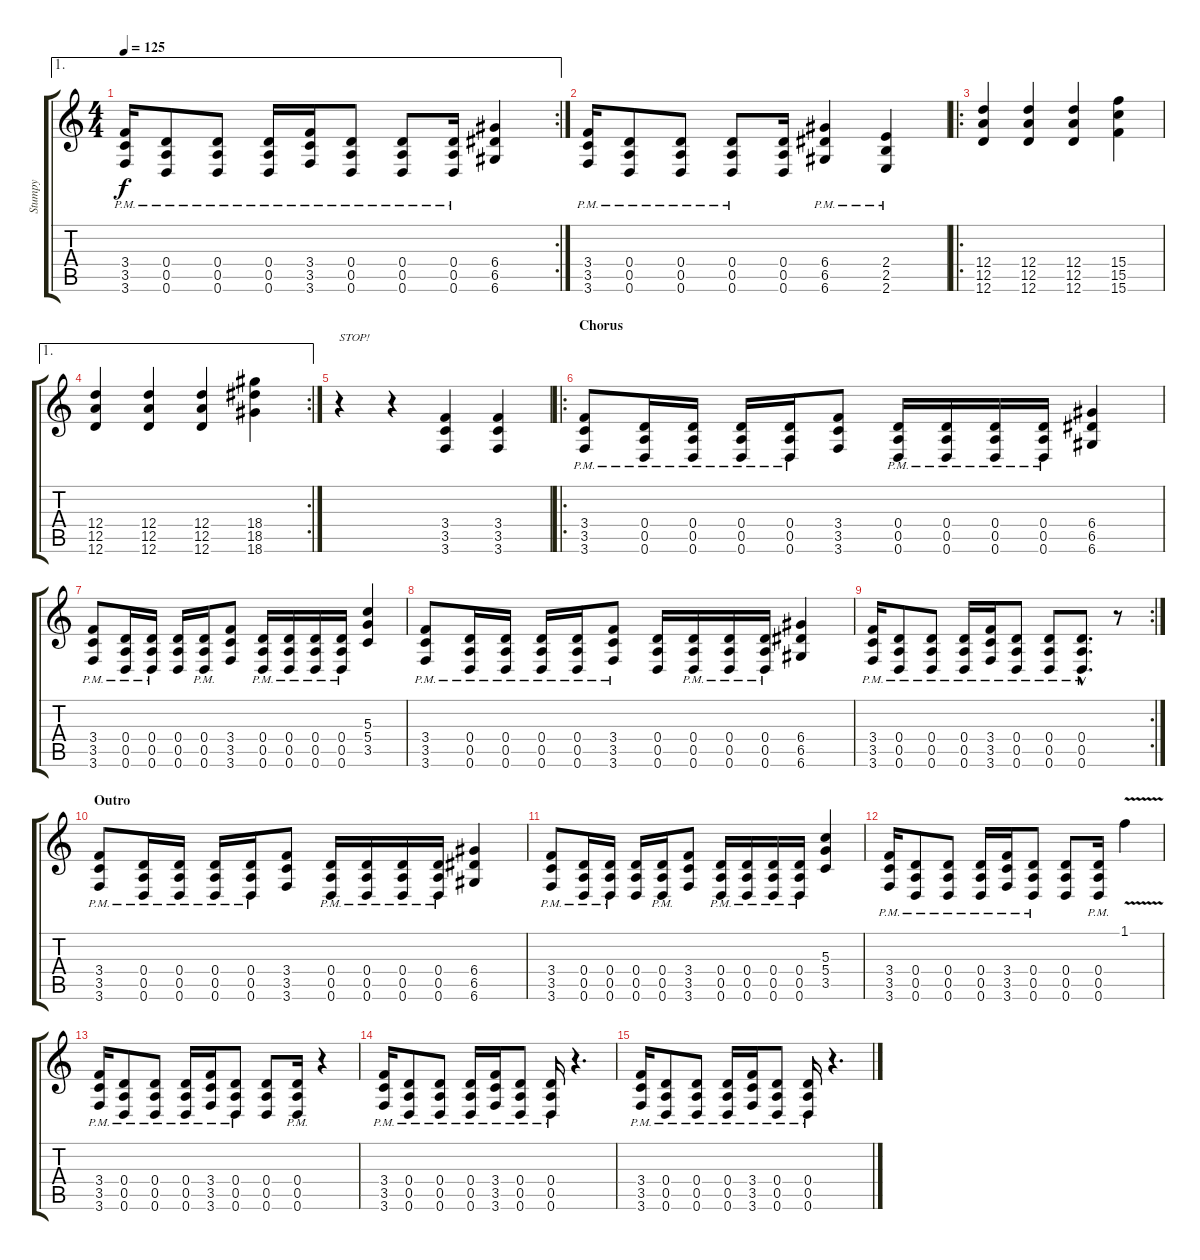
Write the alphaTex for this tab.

\track ("Stumpy" "Stumpy") {instrument overdrivenguitar}
\staff {score tabs}
\tuning (E4 B3 G3 D3 A2 D2) {hide}
\ae 1
\rc 2
\ts (4 4)
\tempo 125
\clef g2
\ks c
(3.4 3.5{pm} 3.6).16{dy f} (0.4 0.5{pm} 0.6).8 (0.4 0.5{pm} 0.6).8 (0.4 0.5{pm} 0.6).16 (3.4 3.5{pm} 3.6).16 (0.4 0.5{pm} 0.6).8 (0.4 0.5{pm} 0.6).8 (0.4 0.5{pm} 0.6).16 (6.4 6.5 6.6).4 |
(3.4 3.5{pm} 3.6).16 (0.4 0.5{pm} 0.6).8 (0.4 0.5{pm} 0.6).8 (0.4 0.5{pm} 0.6).8 (0.4 0.5 0.6).16 (6.4 6.5{pm} 6.6).4 (2.4 2.5{pm} 2.6).4 |
\ro
(12.4 12.5 12.6).4 (12.4 12.5 12.6).4 (12.4 12.5 12.6).4 (15.4 15.5 15.6).4 |
\ae 1
\rc 2
(12.4 12.5 12.6).4 (12.4 12.5 12.6).4 (12.4 12.5 12.6).4 (18.4 18.5 18.6).4 |
r.4{txt "STOP!"} r.4 (3.4 3.5 3.6).4 (3.4 3.5 3.6).4 |
\ro
\section ("" "Chorus")
(3.4{pm} 3.5 3.6).8 (0.4{pm} 0.5 0.6).16 (0.4{pm} 0.5 0.6).16 (0.4{pm} 0.5 0.6).16 (0.4{pm} 0.5 0.6).16 (3.4 3.5 3.6).8 (0.4{pm} 0.5 0.6).16 (0.4{pm} 0.5 0.6).16 (0.4{pm} 0.5 0.6).16 (0.4{pm} 0.5 0.6).16 (6.4 6.5 6.6).4 |
(3.4{pm} 3.5 3.6).8 (0.4{pm} 0.5 0.6).16 (0.4{pm} 0.5 0.6).16 (0.4 0.5 0.6).16 (0.4{pm} 0.5 0.6).16 (3.4 3.5 3.6).8 (0.4{pm} 0.5 0.6).16 (0.4{pm} 0.5 0.6).16 (0.4{pm} 0.5 0.6).16 (0.4{pm} 0.5 0.6).16 (5.3 5.4 3.5).4 |
(3.4{pm} 3.5 3.6).8 (0.4{pm} 0.5 0.6).16 (0.4{pm} 0.5 0.6).16 (0.4{pm} 0.5 0.6).16 (0.4{pm} 0.5 0.6).16 (3.4{pm} 3.5 3.6).8 (0.4 0.5 0.6).16 (0.4{pm} 0.5 0.6).16 (0.4{pm} 0.5 0.6).16 (0.4{pm} 0.5 0.6).16 (6.4 6.5 6.6).4 |
\rc 2
(3.4{pm} 3.5 3.6).16 (0.4{pm} 0.5 0.6).8 (0.4{pm} 0.5 0.6).8 (0.4{pm} 0.5 0.6).16 (3.4{pm} 3.5 3.6).16 (0.4{pm} 0.5 0.6).8 (0.4{pm} 0.5 0.6).8 (0.4{hac pm} 0.5{hac} 0.6{hac}).8{d} r.8 |
\section ("" "Outro")
(3.4{pm} 3.5 3.6).8 (0.4{pm} 0.5 0.6).16 (0.4{pm} 0.5 0.6).16 (0.4{pm} 0.5 0.6).16 (0.4{pm} 0.5 0.6).16 (3.4 3.5 3.6).8 (0.4{pm} 0.5 0.6).16 (0.4{pm} 0.5 0.6).16 (0.4{pm} 0.5 0.6).16 (0.4{pm} 0.5 0.6).16 (6.4 6.5 6.6).4 |
(3.4{pm} 3.5 3.6).8 (0.4{pm} 0.5 0.6).16 (0.4{pm} 0.5 0.6).16 (0.4 0.5 0.6).16 (0.4{pm} 0.5 0.6).16 (3.4 3.5 3.6).8 (0.4{pm} 0.5 0.6).16 (0.4{pm} 0.5 0.6).16 (0.4{pm} 0.5 0.6).16 (0.4{pm} 0.5 0.6).16 (5.3 5.4 3.5).4 |
(3.4{pm} 3.5 3.6).16 (0.4{pm} 0.5 0.6).8 (0.4{pm} 0.5 0.6).8 (0.4{pm} 0.5 0.6).16 (3.4{pm} 3.5 3.6).16 (0.4{pm} 0.5 0.6).8 (0.4 0.5 0.6).8 (0.4{pm} 0.5 0.6).16 1.1{v}.4 |
(3.4{pm} 3.5 3.6).16 (0.4{pm} 0.5 0.6).8 (0.4{pm} 0.5 0.6).8 (0.4{pm} 0.5 0.6).16 (3.4{pm} 3.5 3.6).16 (0.4{pm} 0.5 0.6).8 (0.4 0.5 0.6).8 (0.4{pm} 0.5 0.6).16 r.4 |
(3.4{pm} 3.5 3.6).16 (0.4{pm} 0.5 0.6).8 (0.4{pm} 0.5 0.6).8 (0.4{pm} 0.5 0.6).16 (3.4{pm} 3.5 3.6).16 (0.4{pm} 0.5 0.6).8 (0.4{pm} 0.5 0.6).16 r.4{d} |
(3.4{pm} 3.5 3.6).16 (0.4{pm} 0.5 0.6).8 (0.4{pm} 0.5 0.6).8 (0.4{pm} 0.5 0.6).16 (3.4{pm} 3.5 3.6).16 (0.4{pm} 0.5 0.6).8 (0.4{pm} 0.5 0.6).16 r.4{d}
